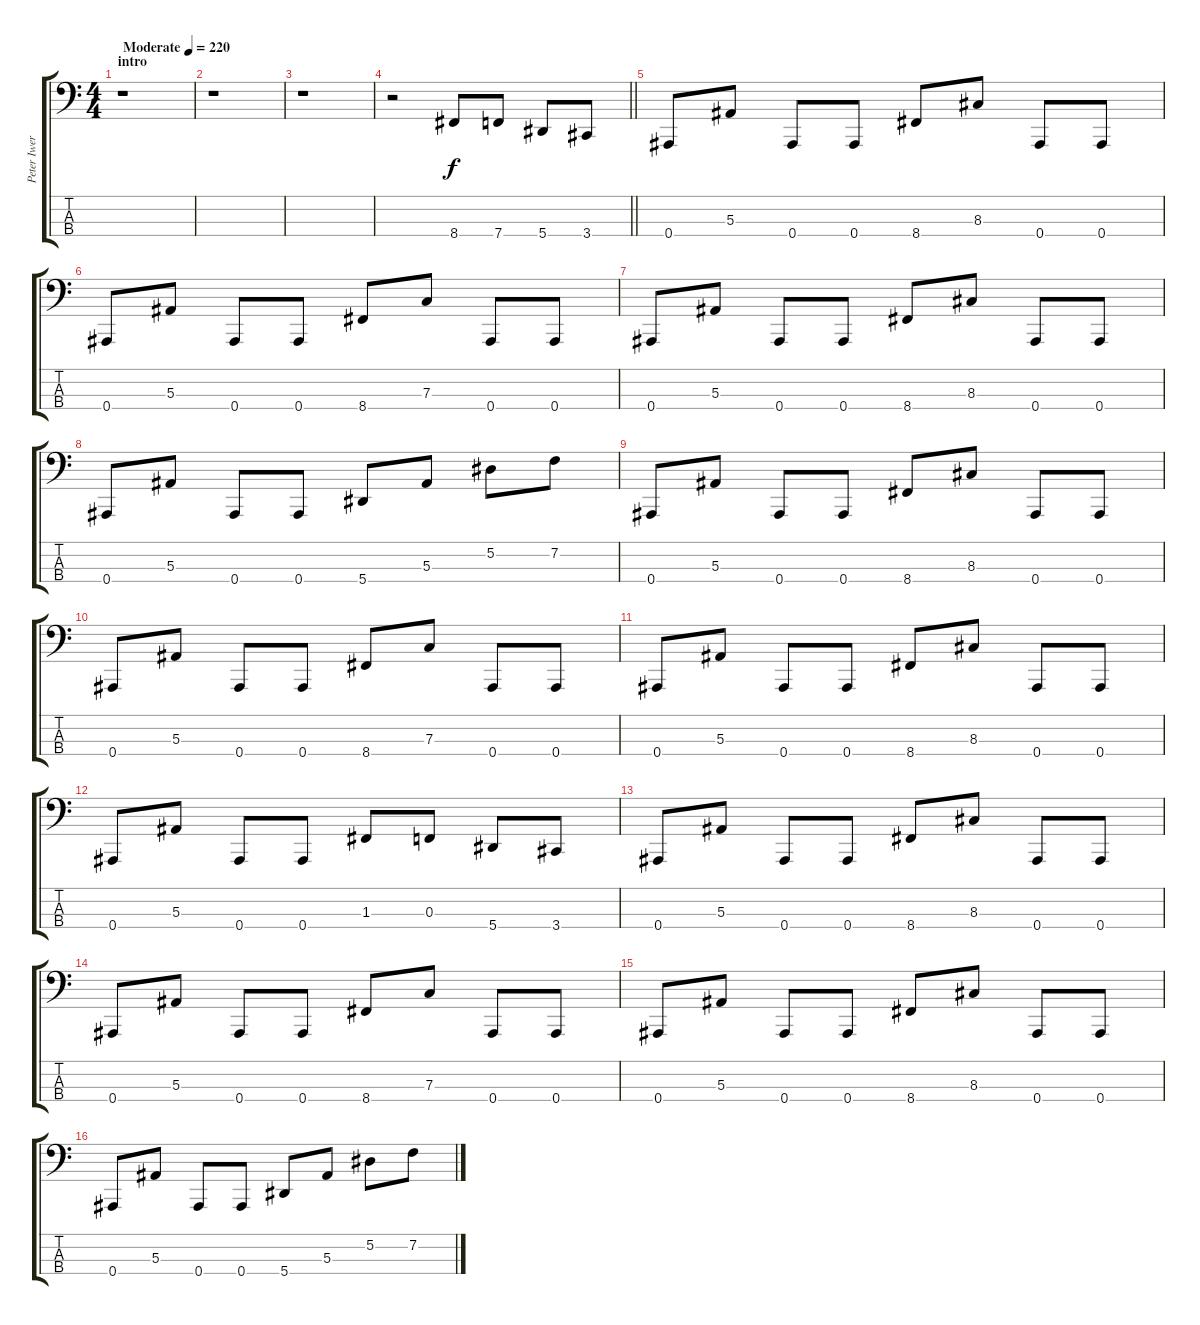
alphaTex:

\track ("Peter Iwers" "Peter Iwer") {instrument electricbasspick}
\staff {score tabs}
\tuning (Eb2 Bb1 F1 Bb0) {hide}
\ts (4 4)
\section ("" "intro")
\tempo (220 "Moderate")
\clef f4
\ks c
r.1{dy f instrument electricbasspick} |
r.1 |
r.1 |
\barLineRight lightlight
r.2 8.4.8 7.4.8 5.4.8 3.4.8 |
\section ("" "")
0.4.8 5.3.8 0.4.8 0.4.8 8.4.8 8.3.8 0.4.8 0.4.8 |
0.4.8 5.3.8 0.4.8 0.4.8 8.4.8 7.3.8 0.4.8 0.4.8 |
0.4.8 5.3.8 0.4.8 0.4.8 8.4.8 8.3.8 0.4.8 0.4.8 |
0.4.8 5.3.8 0.4.8 0.4.8 5.4.8 5.3.8 5.2.8 7.2.8 |
0.4.8 5.3.8 0.4.8 0.4.8 8.4.8 8.3.8 0.4.8 0.4.8 |
0.4.8 5.3.8 0.4.8 0.4.8 8.4.8 7.3.8 0.4.8 0.4.8 |
0.4.8 5.3.8 0.4.8 0.4.8 8.4.8 8.3.8 0.4.8 0.4.8 |
0.4.8 5.3.8 0.4.8 0.4.8 1.3.8 0.3.8 5.4.8 3.4.8 |
0.4.8 5.3.8 0.4.8 0.4.8 8.4.8 8.3.8 0.4.8 0.4.8 |
0.4.8 5.3.8 0.4.8 0.4.8 8.4.8 7.3.8 0.4.8 0.4.8 |
0.4.8 5.3.8 0.4.8 0.4.8 8.4.8 8.3.8 0.4.8 0.4.8 |
0.4.8 5.3.8 0.4.8 0.4.8 5.4.8 5.3.8 5.2.8 7.2.8
